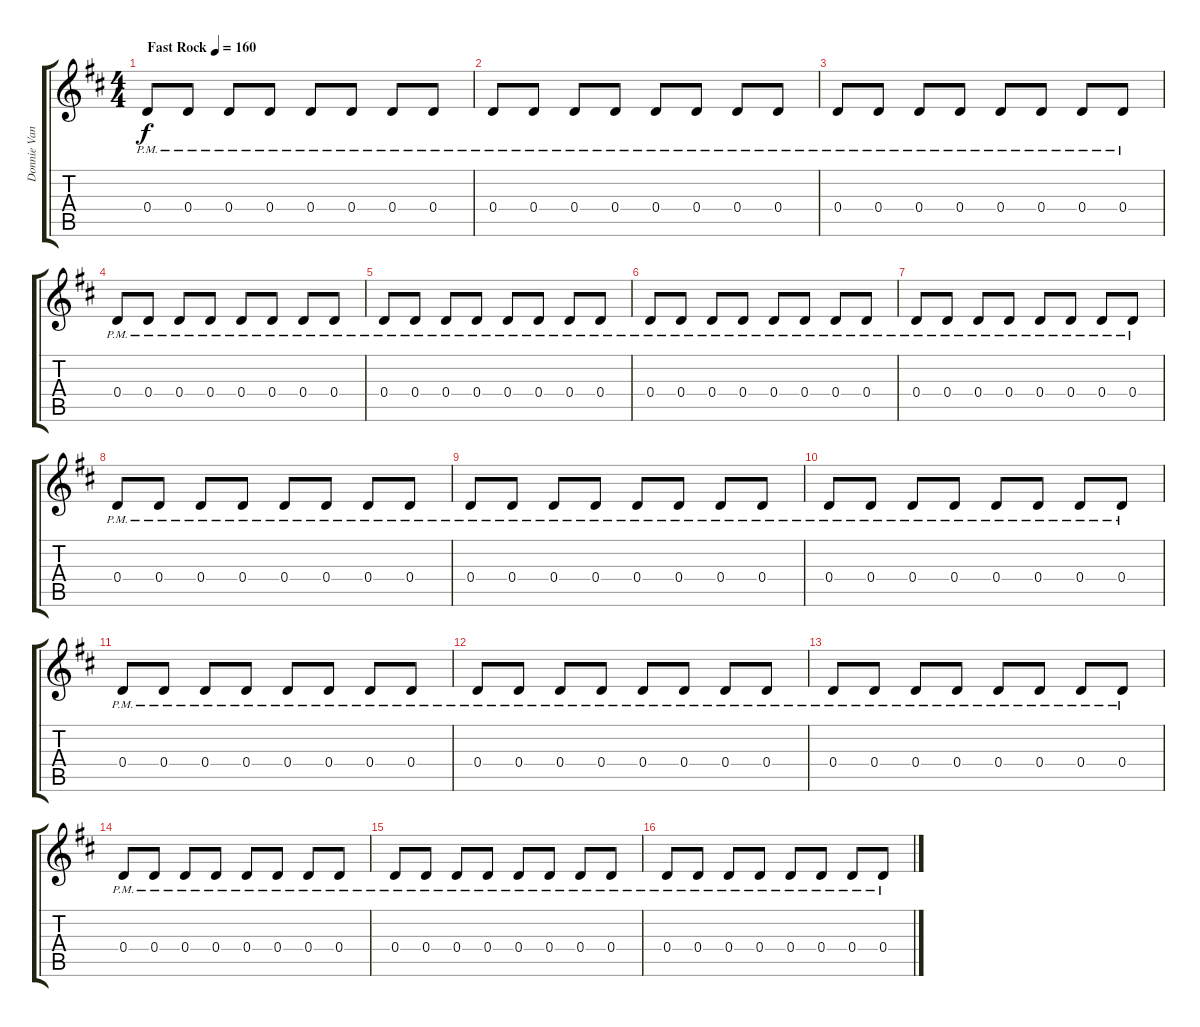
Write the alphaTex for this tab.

\track ("Donnie Van Zant Guitar" "Donnie Van") {instrument electricguitarclean}
\staff {score tabs}
\tuning (E4 B3 G3 D3 A2 D2) {hide}
\ts (4 4)
\tempo (160 "Fast Rock")
\clef g2
\ks d
0.4{pm}.8{dy f volume 7 instrument electricguitarclean} 0.4{pm}.8 0.4{pm}.8 0.4{pm}.8 0.4{pm}.8 0.4{pm}.8 0.4{pm}.8 0.4{pm}.8 |
0.4{pm}.8 0.4{pm}.8 0.4{pm}.8 0.4{pm}.8 0.4{pm}.8 0.4{pm}.8 0.4{pm}.8 0.4{pm}.8 |
0.4{pm}.8 0.4{pm}.8 0.4{pm}.8 0.4{pm}.8 0.4{pm}.8 0.4{pm}.8 0.4{pm}.8 0.4{pm}.8 |
0.4{pm}.8 0.4{pm}.8 0.4{pm}.8 0.4{pm}.8 0.4{pm}.8 0.4{pm}.8 0.4{pm}.8 0.4{pm}.8 |
0.4{pm}.8 0.4{pm}.8 0.4{pm}.8 0.4{pm}.8 0.4{pm}.8 0.4{pm}.8 0.4{pm}.8 0.4{pm}.8 |
0.4{pm}.8 0.4{pm}.8 0.4{pm}.8 0.4{pm}.8 0.4{pm}.8 0.4{pm}.8 0.4{pm}.8 0.4{pm}.8 |
0.4{pm}.8 0.4{pm}.8 0.4{pm}.8 0.4{pm}.8 0.4{pm}.8 0.4{pm}.8 0.4{pm}.8 0.4{pm}.8 |
0.4{pm}.8 0.4{pm}.8 0.4{pm}.8 0.4{pm}.8 0.4{pm}.8 0.4{pm}.8 0.4{pm}.8 0.4{pm}.8 |
0.4{pm}.8 0.4{pm}.8 0.4{pm}.8 0.4{pm}.8 0.4{pm}.8 0.4{pm}.8 0.4{pm}.8 0.4{pm}.8 |
0.4{pm}.8 0.4{pm}.8 0.4{pm}.8 0.4{pm}.8 0.4{pm}.8 0.4{pm}.8 0.4{pm}.8 0.4{pm}.8 |
0.4{pm}.8 0.4{pm}.8 0.4{pm}.8 0.4{pm}.8 0.4{pm}.8 0.4{pm}.8 0.4{pm}.8 0.4{pm}.8 |
0.4{pm}.8 0.4{pm}.8 0.4{pm}.8 0.4{pm}.8 0.4{pm}.8 0.4{pm}.8 0.4{pm}.8 0.4{pm}.8 |
0.4{pm}.8 0.4{pm}.8 0.4{pm}.8 0.4{pm}.8 0.4{pm}.8 0.4{pm}.8 0.4{pm}.8 0.4{pm}.8 |
0.4{pm}.8 0.4{pm}.8 0.4{pm}.8 0.4{pm}.8 0.4{pm}.8 0.4{pm}.8 0.4{pm}.8 0.4{pm}.8 |
0.4{pm}.8 0.4{pm}.8 0.4{pm}.8 0.4{pm}.8 0.4{pm}.8 0.4{pm}.8 0.4{pm}.8 0.4{pm}.8 |
0.4{pm}.8 0.4{pm}.8 0.4{pm}.8 0.4{pm}.8 0.4{pm}.8 0.4{pm}.8 0.4{pm}.8 0.4{pm}.8
